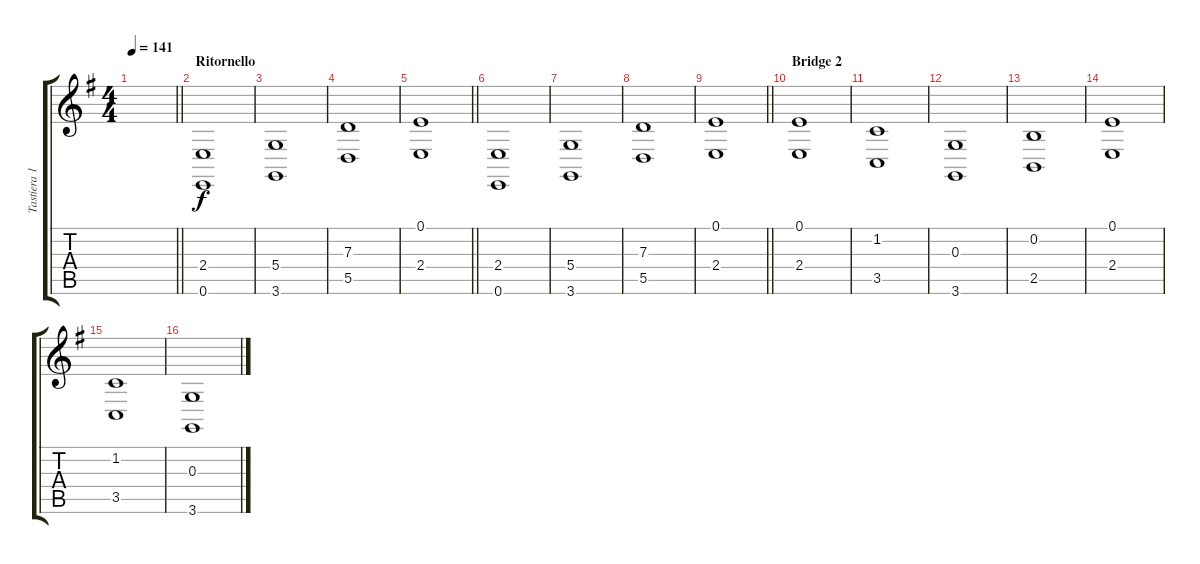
\track ("Tastiera 1" "Tastiera 1") {instrument stringensemble2}
\staff {score tabs}
\tuning (E4 B3 G3 D3 A2 E2) {hide}
\ts (4 4)
\tempo 141
\clef g2
\barLineRight lightlight
\ks eminor
|
\section ("" "Ritornello")
(2.4 0.6).1 |
(5.4 3.6).1 |
(7.3 5.5).1 |
\barLineRight lightlight
(0.1 2.4).1 |
(2.4 0.6).1 |
(5.4 3.6).1 |
(7.3 5.5).1 |
\barLineRight lightlight
(0.1 2.4).1 |
\section ("" "Bridge 2")
(0.1 2.4).1 |
(1.2 3.5).1 |
(0.3 3.6).1 |
(0.2 2.5).1 |
(0.1 2.4).1 |
(1.2 3.5).1 |
(0.3 3.6).1
